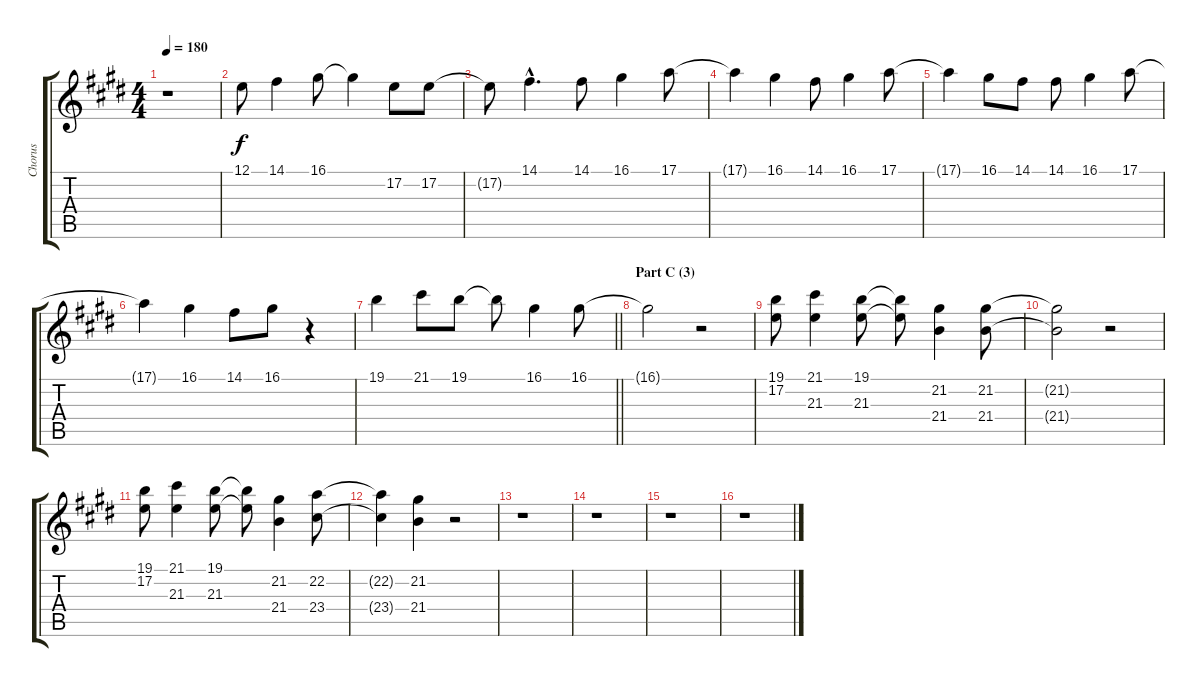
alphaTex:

\track ("Chorus" "Chorus") {instrument trumpet}
\staff {score tabs}
\tuning (E4 B3 G3 D3 A2 E2) {hide}
\ts (4 4)
\tempo 180
\clef g2
\ks e
r.1{dy f} |
12.1.8 14.1.4 16.1.8 16.1{t}.4 17.2.8 17.2.8 |
17.2{t}.8 14.1{hac}.4{d} 14.1.8 16.1.4 17.1.8 |
17.1{t}.4 16.1.4 14.1.8 16.1.4 17.1.8 |
17.1{t}.4 16.1.8 14.1.8 14.1.8 16.1.4 17.1.8 |
17.1{t}.4 16.1.4 14.1.8 16.1.8 r.4 |
\barLineRight lightlight
19.1.4 21.1.8 19.1.8 19.1{t}.8 16.1.4 16.1.8 |
\section ("" "Part C (3)")
16.1{t}.2 r.2 |
(19.1 17.2).8 (21.1 21.3).4 (19.1 21.3).8 (19.1{t} 21.3{t}).8 (21.2 21.4).4 (21.2 21.4).8 |
(21.2{t} 21.4{t}).2 r.2 |
(19.1 17.2).8 (21.1 21.3).4 (19.1 21.3).8 (19.1{t} 21.3{t}).8 (21.2 21.4).4 (22.2 23.4).8 |
(22.2{t} 23.4{t}).4 (21.2 21.4).4 r.2 |
r.1 |
r.1 |
r.1 |
r.1
